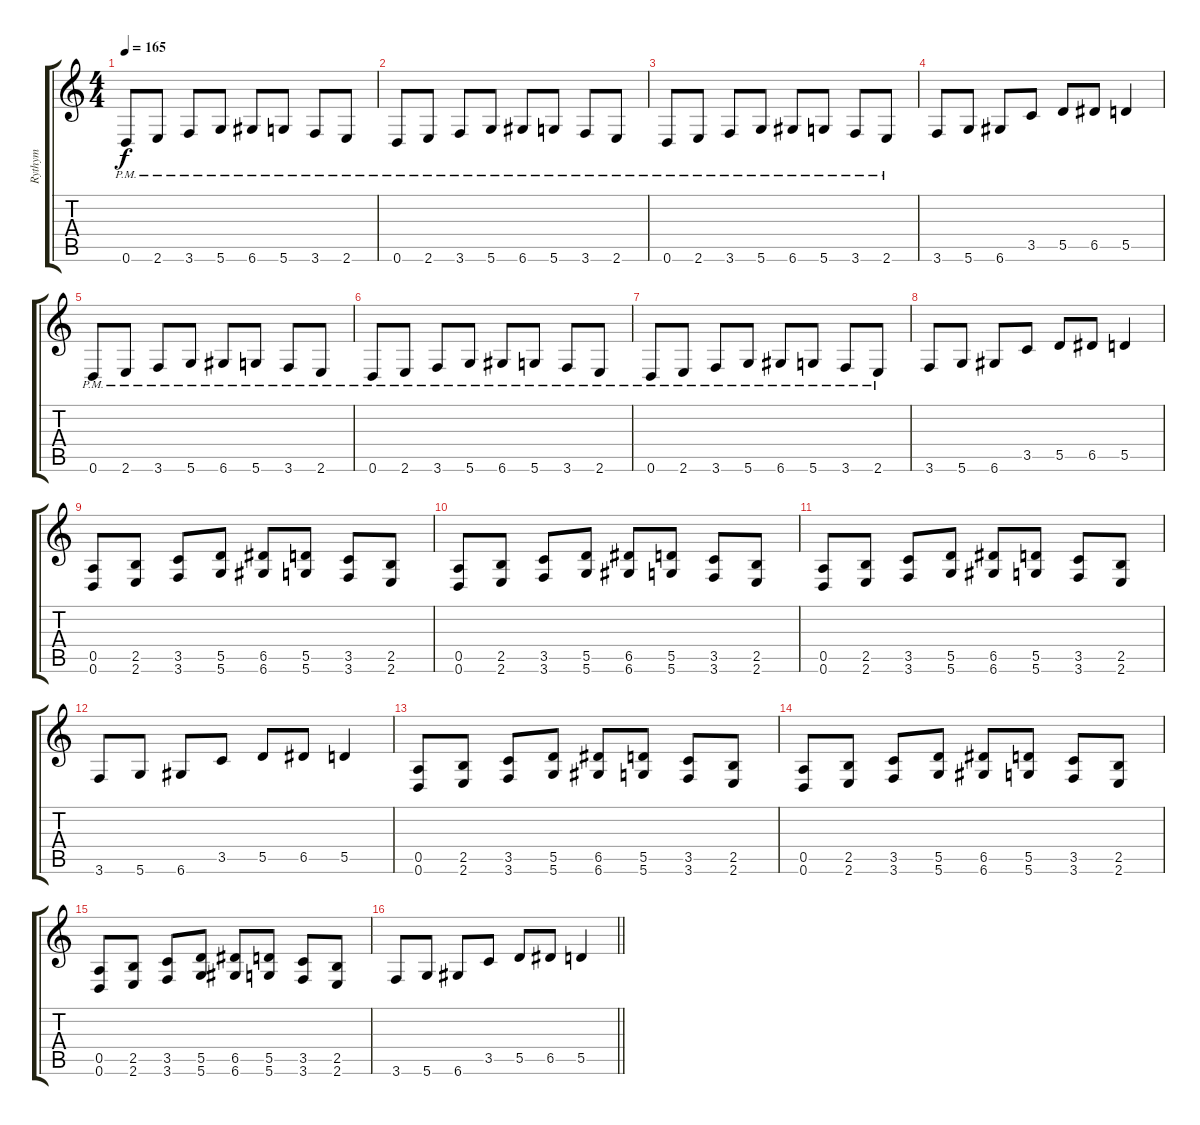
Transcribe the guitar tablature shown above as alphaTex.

\track ("Rythym" "Rythym") {instrument distortionguitar}
\staff {score tabs}
\tuning (E4 B3 G3 D3 A2 D2) {hide}
\ts (4 4)
\tempo 165
\clef g2
\ks c
0.6{pm}.8{dy f} 2.6{pm}.8 3.6{pm}.8 5.6{pm}.8 6.6{pm}.8 5.6{pm}.8 3.6{pm}.8 2.6{pm}.8 |
0.6{pm}.8 2.6{pm}.8 3.6{pm}.8 5.6{pm}.8 6.6{pm}.8 5.6{pm}.8 3.6{pm}.8 2.6{pm}.8 |
0.6{pm}.8 2.6{pm}.8 3.6{pm}.8 5.6{pm}.8 6.6{pm}.8 5.6{pm}.8 3.6{pm}.8 2.6{pm}.8 |
3.6.8 5.6.8 6.6.8 3.5.8 5.5.8 6.5.8 5.5.4 |
0.6{pm}.8 2.6{pm}.8 3.6{pm}.8 5.6{pm}.8 6.6{pm}.8 5.6{pm}.8 3.6{pm}.8 2.6{pm}.8 |
0.6{pm}.8 2.6{pm}.8 3.6{pm}.8 5.6{pm}.8 6.6{pm}.8 5.6{pm}.8 3.6{pm}.8 2.6{pm}.8 |
0.6{pm}.8 2.6{pm}.8 3.6{pm}.8 5.6{pm}.8 6.6{pm}.8 5.6{pm}.8 3.6{pm}.8 2.6{pm}.8 |
3.6.8 5.6.8 6.6.8 3.5.8 5.5.8 6.5.8 5.5.4 |
(0.5 0.6).8 (2.5 2.6).8 (3.5 3.6).8 (5.5 5.6).8 (6.5 6.6).8 (5.5 5.6).8 (3.5 3.6).8 (2.5 2.6).8 |
(0.5 0.6).8 (2.5 2.6).8 (3.5 3.6).8 (5.5 5.6).8 (6.5 6.6).8 (5.5 5.6).8 (3.5 3.6).8 (2.5 2.6).8 |
(0.5 0.6).8 (2.5 2.6).8 (3.5 3.6).8 (5.5 5.6).8 (6.5 6.6).8 (5.5 5.6).8 (3.5 3.6).8 (2.5 2.6).8 |
3.6.8 5.6.8 6.6.8 3.5.8 5.5.8 6.5.8 5.5.4 |
(0.5 0.6).8 (2.5 2.6).8 (3.5 3.6).8 (5.5 5.6).8 (6.5 6.6).8 (5.5 5.6).8 (3.5 3.6).8 (2.5 2.6).8 |
(0.5 0.6).8 (2.5 2.6).8 (3.5 3.6).8 (5.5 5.6).8 (6.5 6.6).8 (5.5 5.6).8 (3.5 3.6).8 (2.5 2.6).8 |
(0.5 0.6).8 (2.5 2.6).8 (3.5 3.6).8 (5.5 5.6).8 (6.5 6.6).8 (5.5 5.6).8 (3.5 3.6).8 (2.5 2.6).8 |
\barLineRight lightlight
3.6.8 5.6.8 6.6.8 3.5.8 5.5.8 6.5.8 5.5.4
